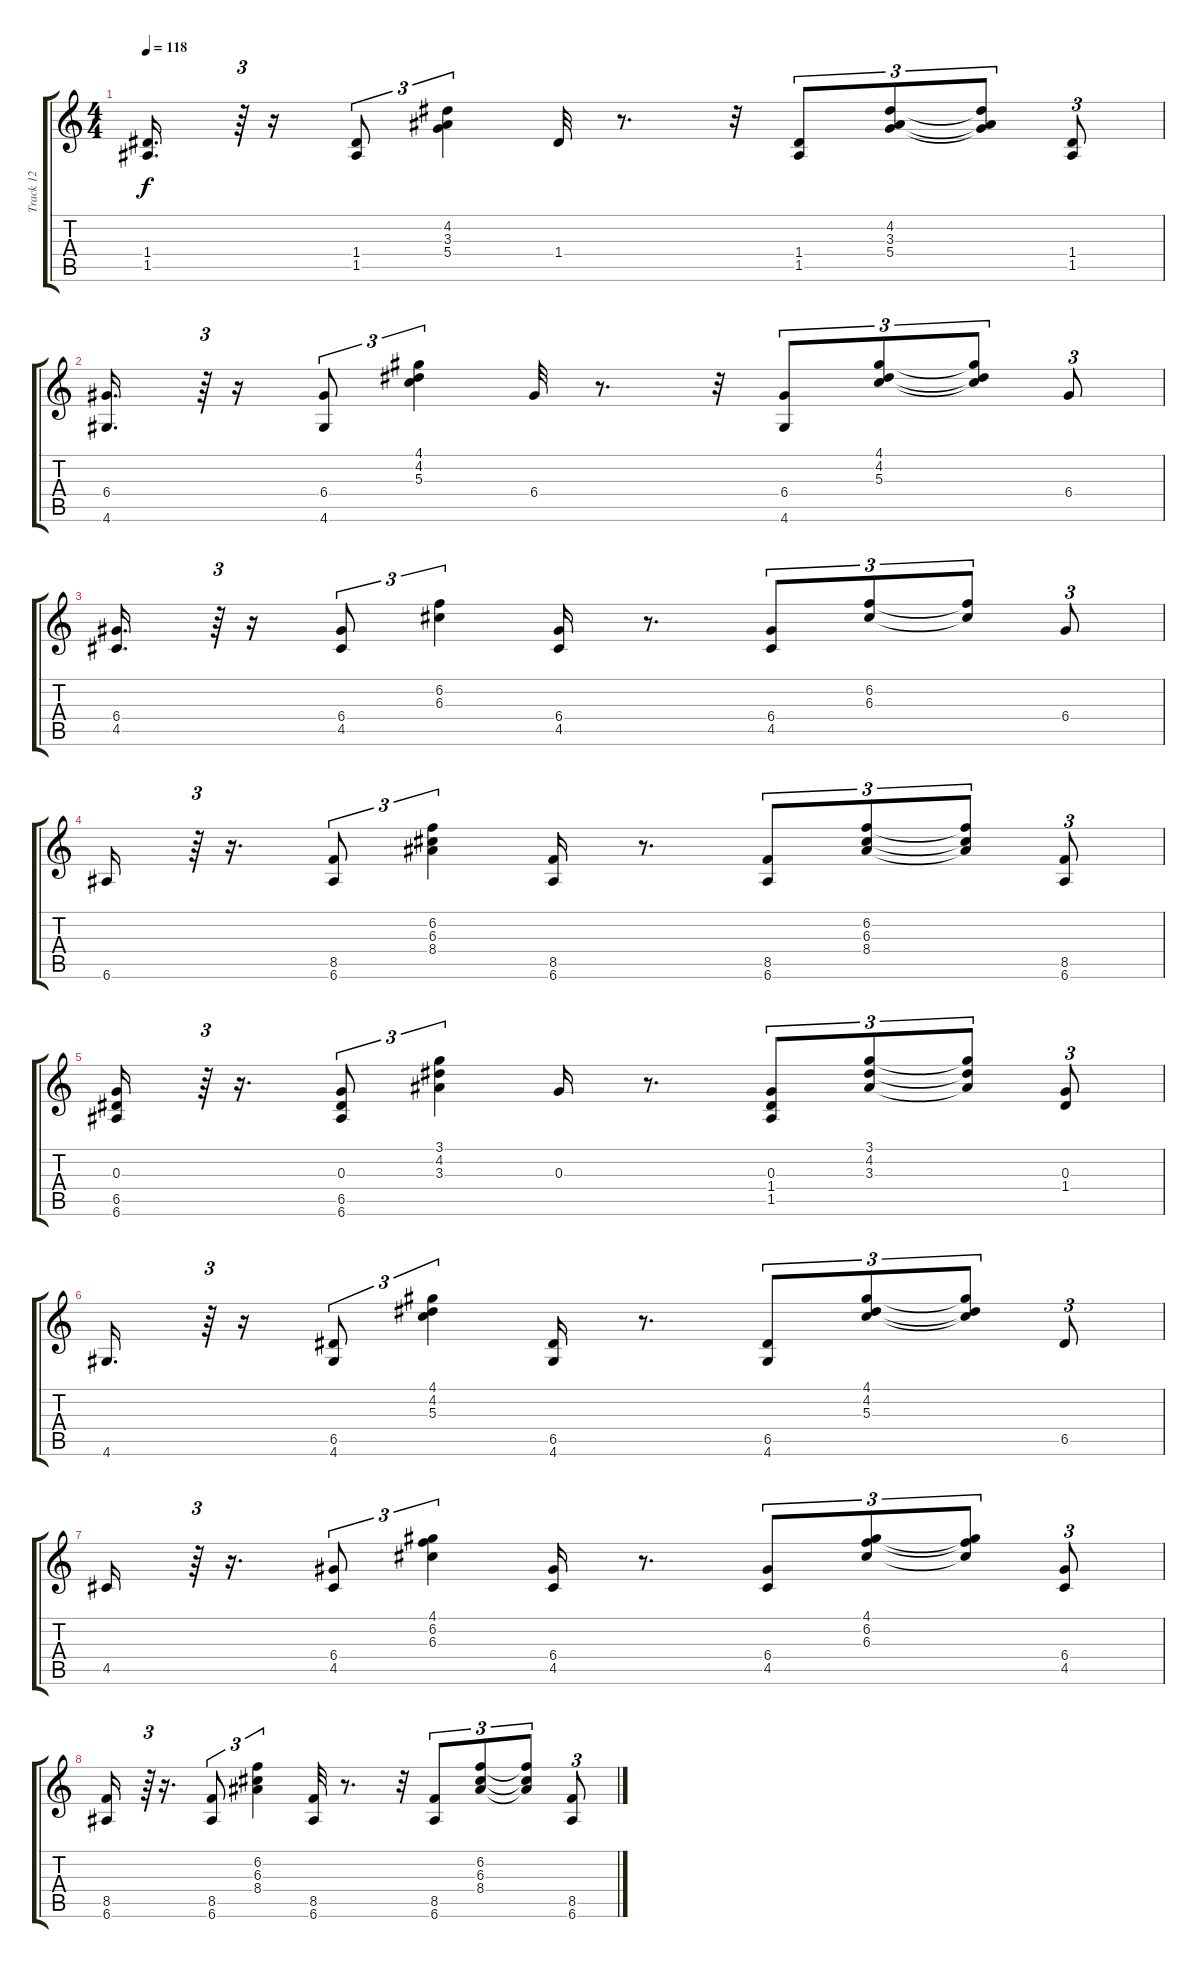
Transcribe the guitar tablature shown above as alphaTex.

\track ("Track 12" "Track 12") {instrument acousticguitarsteel}
\staff {score tabs}
\tuning (E4 B3 G3 D3 A2 E2) {hide}
\ts (4 4)
\tempo 118
\clef g2
\ks c
(1.4 1.5).16{d dy f} r.64{tu (3 2)} r.16 (1.4 1.5).8{tu (3 2)} (4.2 3.3 5.4).4{tu (3 2)} 1.4.32 r.8{d} r.32 (1.4 1.5).8{tu (3 2)} (4.2 3.3 5.4).8{tu (3 2)} (4.2{t} 3.3{t} 5.4{t}).8{tu (3 2)} (1.4 1.5).8{tu (3 2)} |
(6.4 4.6).16{d} r.64{tu (3 2)} r.16 (6.4 4.6).8{tu (3 2)} (4.1 4.2 5.3).4{tu (3 2)} 6.4.32 r.8{d} r.32 (6.4 4.6).8{tu (3 2)} (4.1 4.2 5.3).8{tu (3 2)} (4.1{t} 4.2{t} 5.3{t}).8{tu (3 2)} 6.4.8{tu (3 2)} |
(6.4 4.5).16{d} r.64{tu (3 2)} r.16 (6.4 4.5).8{tu (3 2)} (6.2 6.3).4{tu (3 2)} (6.4 4.5).16 r.8{d} (6.4 4.5).8{tu (3 2)} (6.2 6.3).8{tu (3 2)} (6.2{t} 6.3{t}).8{tu (3 2)} 6.4.8{tu (3 2)} |
6.6.16 r.64{tu (3 2)} r.16{d} (8.5 6.6).8{tu (3 2)} (6.2 6.3 8.4).4{tu (3 2)} (8.5 6.6).16 r.8{d} (8.5 6.6).8{tu (3 2)} (6.2 6.3 8.4).8{tu (3 2)} (6.2{t} 6.3{t} 8.4{t}).8{tu (3 2)} (8.5 6.6).8{tu (3 2)} |
(0.3 6.5 6.6).16 r.64{tu (3 2)} r.16{d} (0.3 6.5 6.6).8{tu (3 2)} (3.1 4.2 3.3).4{tu (3 2)} 0.3.16 r.8{d} (0.3 1.4 1.5).8{tu (3 2)} (3.1 4.2 3.3).8{tu (3 2)} (3.1{t} 4.2{t} 3.3{t}).8{tu (3 2)} (0.3 1.4).8{tu (3 2)} |
4.6.16{d} r.64{tu (3 2)} r.16 (6.5 4.6).8{tu (3 2)} (4.1 4.2 5.3).4{tu (3 2)} (6.5 4.6).16 r.8{d} (6.5 4.6).8{tu (3 2)} (4.1 4.2 5.3).8{tu (3 2)} (4.1{t} 4.2{t} 5.3{t}).8{tu (3 2)} 6.5.8{tu (3 2)} |
4.5.16 r.64{tu (3 2)} r.16{d} (6.4 4.5).8{tu (3 2)} (4.1 6.2 6.3).4{tu (3 2)} (6.4 4.5).16 r.8{d} (6.4 4.5).8{tu (3 2)} (4.1 6.2 6.3).8{tu (3 2)} (4.1{t} 6.2{t} 6.3{t}).8{tu (3 2)} (6.4 4.5).8{tu (3 2)} |
(8.5 6.6).16 r.64{tu (3 2)} r.16{d} (8.5 6.6).8{tu (3 2)} (6.2 6.3 8.4).4{tu (3 2)} (8.5 6.6).32 r.8{d} r.32 (8.5 6.6).8{tu (3 2)} (6.2 6.3 8.4).8{tu (3 2)} (6.2{t} 6.3{t} 8.4{t}).8{tu (3 2)} (8.5 6.6).8{tu (3 2)}
